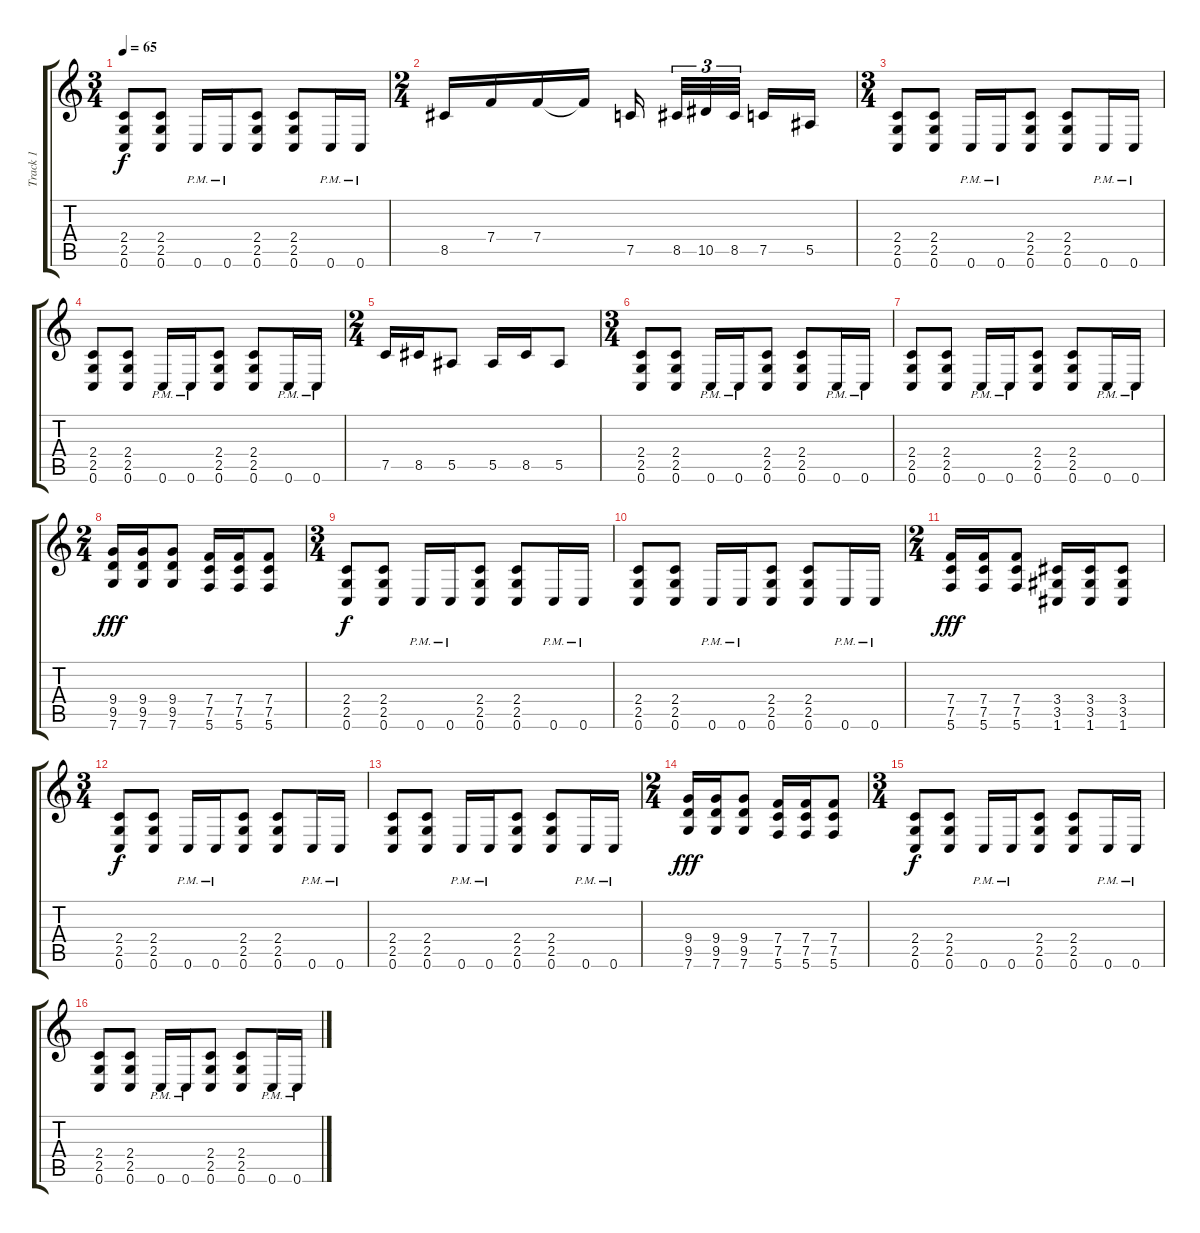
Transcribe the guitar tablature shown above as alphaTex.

\track ("Track 1" "Track 1") {instrument electricguitarclean}
\staff {score tabs}
\tuning (C4 G3 Eb3 Bb2 F2 C2) {hide}
\ts (3 4)
\tempo 65
\clef g2
\ks c
(2.4 2.5 0.6).8{dy f} (2.4 2.5 0.6).8 0.6{pm}.16 0.6{pm}.16 (2.4 2.5 0.6).8 (2.4 2.5 0.6).8 0.6{pm}.16 0.6{pm}.16 |
\ts (2 4)
8.5.16 7.4.16 7.4.16 7.4{t}.16 7.5.16{beam splitsecondary} 8.5.32{tu (3 2)} 10.5.32{tu (3 2)} 8.5.32{tu (3 2) beam splitsecondary} 7.5.16 5.5.16 |
\ts (3 4)
(2.4 2.5 0.6).8 (2.4 2.5 0.6).8 0.6{pm}.16 0.6{pm}.16 (2.4 2.5 0.6).8 (2.4 2.5 0.6).8 0.6{pm}.16 0.6{pm}.16 |
(2.4 2.5 0.6).8 (2.4 2.5 0.6).8 0.6{pm}.16 0.6{pm}.16 (2.4 2.5 0.6).8 (2.4 2.5 0.6).8 0.6{pm}.16 0.6{pm}.16 |
\ts (2 4)
7.5.16 8.5.16 5.5.8 5.5.16 8.5.16 5.5.8 |
\ts (3 4)
(2.4 2.5 0.6).8 (2.4 2.5 0.6).8 0.6{pm}.16 0.6{pm}.16 (2.4 2.5 0.6).8 (2.4 2.5 0.6).8 0.6{pm}.16 0.6{pm}.16 |
(2.4 2.5 0.6).8 (2.4 2.5 0.6).8 0.6{pm}.16 0.6{pm}.16 (2.4 2.5 0.6).8 (2.4 2.5 0.6).8 0.6{pm}.16 0.6{pm}.16 |
\ts (2 4)
(9.4 9.5 7.6).16{dy fff} (9.4 9.5 7.6).16 (9.4 9.5 7.6).8 (7.4 7.5 5.6).16 (7.4 7.5 5.6).16 (7.4 7.5 5.6).8 |
\ts (3 4)
(2.4 2.5 0.6).8{dy f} (2.4 2.5 0.6).8 0.6{pm}.16 0.6{pm}.16 (2.4 2.5 0.6).8 (2.4 2.5 0.6).8 0.6{pm}.16 0.6{pm}.16 |
(2.4 2.5 0.6).8 (2.4 2.5 0.6).8 0.6{pm}.16 0.6{pm}.16 (2.4 2.5 0.6).8 (2.4 2.5 0.6).8 0.6{pm}.16 0.6{pm}.16 |
\ts (2 4)
(7.4 7.5 5.6).16{dy fff} (7.4 7.5 5.6).16 (7.4 7.5 5.6).8 (3.4 3.5 1.6).16 (3.4 3.5 1.6).16 (3.4 3.5 1.6).8 |
\ts (3 4)
(2.4 2.5 0.6).8{dy f} (2.4 2.5 0.6).8 0.6{pm}.16 0.6{pm}.16 (2.4 2.5 0.6).8 (2.4 2.5 0.6).8 0.6{pm}.16 0.6{pm}.16 |
(2.4 2.5 0.6).8 (2.4 2.5 0.6).8 0.6{pm}.16 0.6{pm}.16 (2.4 2.5 0.6).8 (2.4 2.5 0.6).8 0.6{pm}.16 0.6{pm}.16 |
\ts (2 4)
(9.4 9.5 7.6).16{dy fff} (9.4 9.5 7.6).16 (9.4 9.5 7.6).8 (7.4 7.5 5.6).16 (7.4 7.5 5.6).16 (7.4 7.5 5.6).8 |
\ts (3 4)
(2.4 2.5 0.6).8{dy f} (2.4 2.5 0.6).8 0.6{pm}.16 0.6{pm}.16 (2.4 2.5 0.6).8 (2.4 2.5 0.6).8 0.6{pm}.16 0.6{pm}.16 |
(2.4 2.5 0.6).8 (2.4 2.5 0.6).8 0.6{pm}.16 0.6{pm}.16 (2.4 2.5 0.6).8 (2.4 2.5 0.6).8 0.6{pm}.16 0.6{pm}.16
